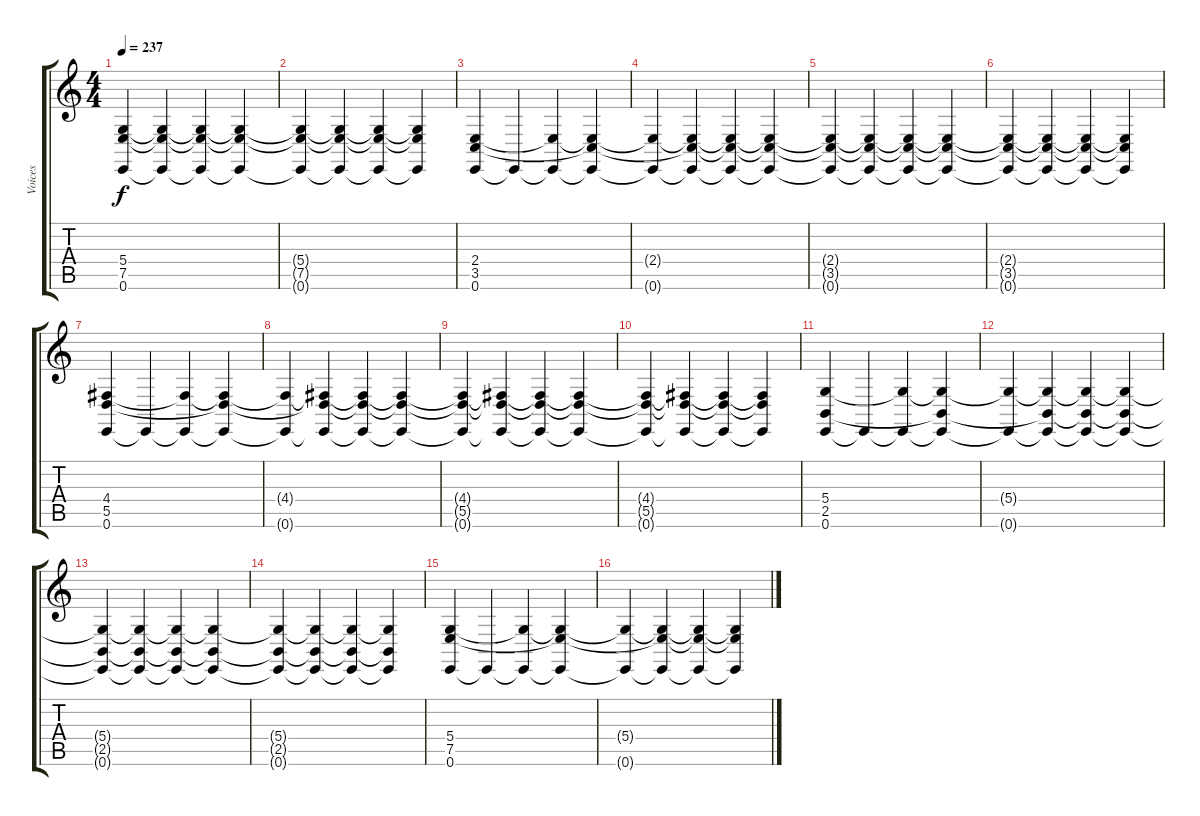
\track ("Voices" "Voices") {instrument synthstrings2}
\staff {score tabs}
\tuning (E4 B3 G3 D3 A2 E2) {hide}
\ts (4 4)
\tempo 237
\clef g2
\ks c
(5.4{t} 7.5{t} 0.6{t}).4{dy f} (5.4{t} 7.5{t} 0.6{t}).4 (5.4{t} 7.5{t} 0.6{t}).4 (5.4{t} 7.5{t} 0.6{t}).4 |
(5.4{t} 7.5{t} 0.6{t}).4 (5.4{t} 7.5{t} 0.6{t}).4 (5.4{t} 7.5{t} 0.6{t}).4 (5.4{t} 7.5{t} 0.6{t}).4 |
(2.4 3.5 0.6).4 0.6{t}.4 (2.4{t} 0.6{t}).4 (2.4{t} 3.5{t} 0.6{t}).4 |
(2.4{t} 0.6{t}).4 (2.4{t} 3.5{t} 0.6{t}).4 (2.4{t} 3.5{t} 0.6{t}).4 (2.4{t} 3.5{t} 0.6{t}).4 |
(2.4{t} 3.5{t} 0.6{t}).4 (2.4{t} 3.5{t} 0.6{t}).4 (2.4{t} 3.5{t} 0.6{t}).4 (2.4{t} 3.5{t} 0.6{t}).4 |
(2.4{t} 3.5{t} 0.6{t}).4 (2.4{t} 3.5{t} 0.6{t}).4 (2.4{t} 3.5{t} 0.6{t}).4 (2.4{t} 3.5{t} 0.6{t}).4 |
(4.4 5.5 0.6).4 0.6{t}.4 (4.4{t} 0.6{t}).4 (4.4{t} 5.5{t} 0.6{t}).4 |
(4.4{t} 0.6{t}).4 (4.4{t} 5.5{t} 0.6{t}).4 (4.4{t} 5.5{t} 0.6{t}).4 (4.4{t} 5.5{t} 0.6{t}).4 |
(4.4{t} 5.5{t} 0.6{t}).4 (4.4{t} 5.5{t} 0.6{t}).4 (4.4{t} 5.5{t} 0.6{t}).4 (4.4{t} 5.5{t} 0.6{t}).4 |
(4.4{t} 5.5{t} 0.6{t}).4 (4.4{t} 5.5{t} 0.6{t}).4 (4.4{t} 5.5{t} 0.6{t}).4 (4.4{t} 5.5{t} 0.6{t}).4 |
(5.4 2.5 0.6).4 0.6{t}.4 (5.4{t} 0.6{t}).4 (5.4{t} 2.5{t} 0.6{t}).4 |
(5.4{t} 0.6{t}).4 (5.4{t} 2.5{t} 0.6{t}).4 (5.4{t} 2.5{t} 0.6{t}).4 (5.4{t} 2.5{t} 0.6{t}).4 |
(5.4{t} 2.5{t} 0.6{t}).4 (5.4{t} 2.5{t} 0.6{t}).4 (5.4{t} 2.5{t} 0.6{t}).4 (5.4{t} 2.5{t} 0.6{t}).4 |
(5.4{t} 2.5{t} 0.6{t}).4 (5.4{t} 2.5{t} 0.6{t}).4 (5.4{t} 2.5{t} 0.6{t}).4 (5.4{t} 2.5{t} 0.6{t}).4 |
(5.4 7.5 0.6).4 0.6{t}.4 (5.4{t} 0.6{t}).4 (5.4{t} 7.5{t} 0.6{t}).4 |
(5.4{t} 0.6{t}).4 (5.4{t} 7.5{t} 0.6{t}).4 (5.4{t} 7.5{t} 0.6{t}).4 (5.4{t} 7.5{t} 0.6{t}).4
